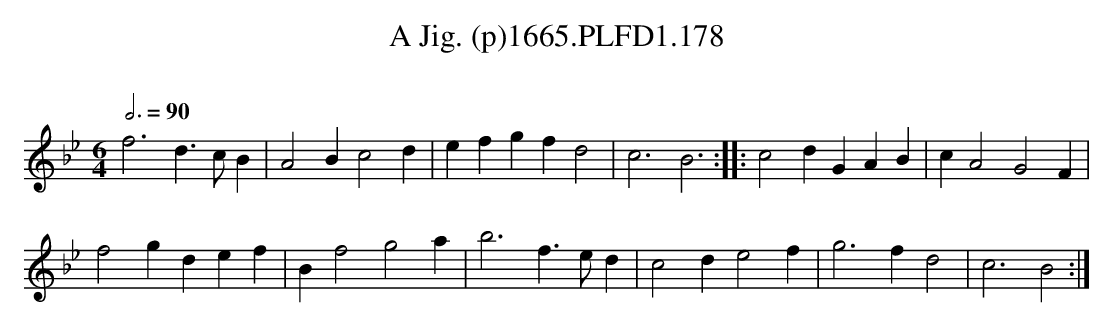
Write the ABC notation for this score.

X:1
T:Jig. (p)1665.PLFD1.178, A
M:6/4
L:1/4
Q:3/4=90
O:
K:Bb
f3d>cB|A2Bc2d|efgfd2|c3B3:||:c2dGAB|cA2G2F|
f2gdef|Bf2g2a|b3f>ed|c2de2f|g3fd2|c3B2:|
